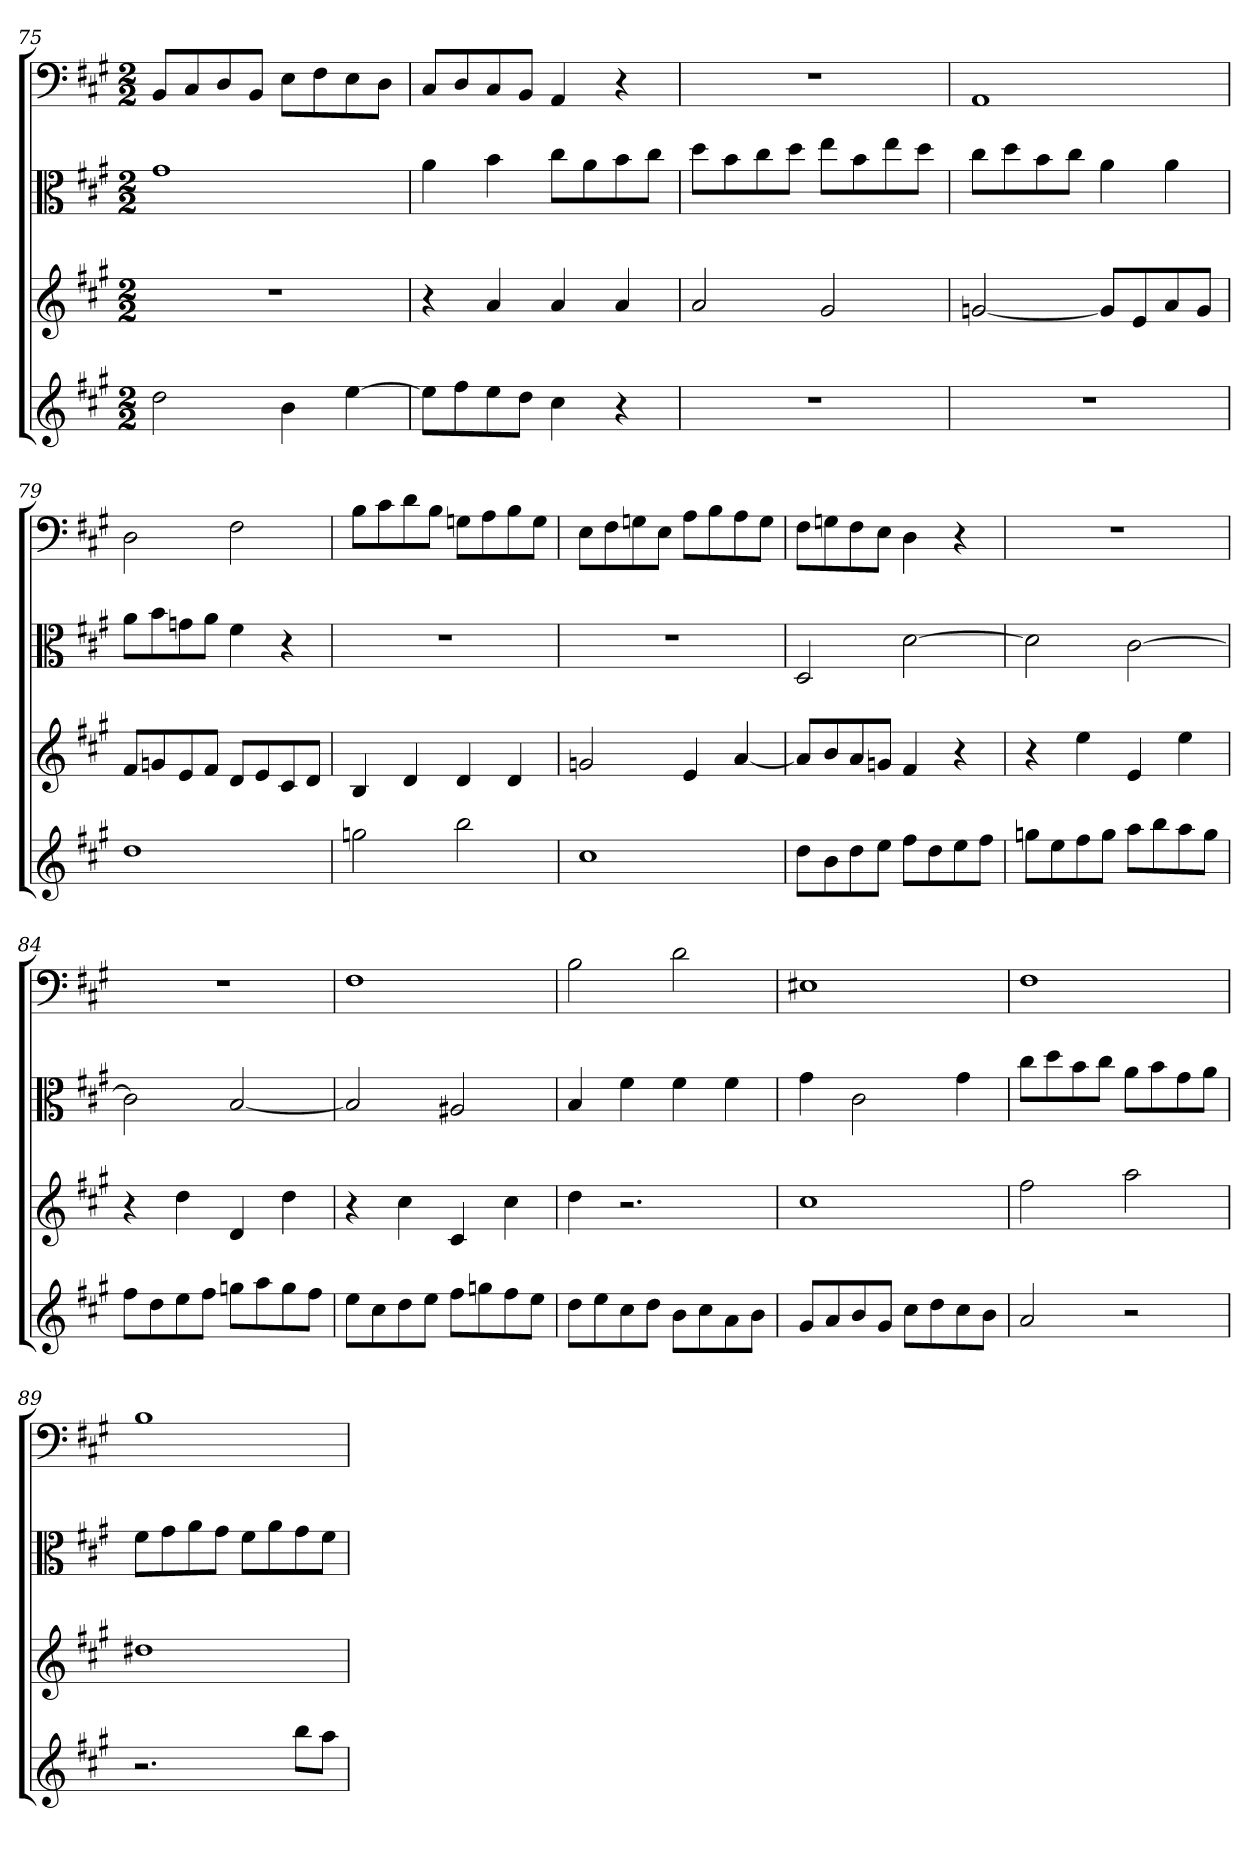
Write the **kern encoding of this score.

**kern	**kern	**kern	**kern
*part4	*part3	*part2	*part1
*staff4	*staff3	*staff2	*staff1
*	*	*clefC3	*clefF4
*k[f#c#g#]	*k[f#c#g#]	*k[f#c#g#]	*k[f#c#g#]
*A:	*A:	*A:	*A:
*M2/2	*M2/2	*M2/2	*M2/2
=75	=75	=75	=75
2dd	1r	1g#	8BB/L
.	.	.	8C#/
.	.	.	8D/
.	.	.	8BB/J
4b	.	.	8E\L
.	.	.	8F#\
[4ee	.	.	8E\
.	.	.	8D\J
=76	=76	=76	=76
8eeL]	4r	4a	8C#/L
8ff#	.	.	8D/
8ee	4a	4b	8C#/
8ddJ	.	.	8BB/J
4cc#	4a	8cc#\L	4AA
.	.	8a\	.
4r	4a	8b\	4r
.	.	8cc#\J	.
=77	=77	=77	=77
1r	2a	8dd\L	1r
.	.	8b\	.
.	.	8cc#\	.
.	.	8dd\J	.
.	2g#	8ee\L	.
.	.	8b\	.
.	.	8ee\	.
.	.	8dd\J	.
=78	=78	=78	=78
1r	[2gn	8cc#\L	1AA
.	.	8dd\	.
.	.	8b\	.
.	.	8cc#\J	.
.	8gL]	4a	.
.	8e	.	.
.	8a	4a	.
.	8gJ	.	.
=79	=79	=79	=79
1dd	8f#L	8a\L	2D
.	8gn	8b\	.
.	8e	8gn\	.
.	8f#J	8a\J	.
.	8dL	4f#	2F#
.	8e	.	.
.	8c#	4r	.
.	8dJ	.	.
=80	=80	=80	=80
2ggn	4B	1r	8B\L
.	.	.	8c#\
.	4d	.	8d\
.	.	.	8B\J
2bb	4d	.	8Gn\L
.	.	.	8A\
.	4d	.	8B\
.	.	.	8G\J
=81	=81	=81	=81
1cc#	2gn	1r	8E\L
.	.	.	8F#\
.	.	.	8Gn\
.	.	.	8E\J
.	4e	.	8A\L
.	.	.	8B\
.	[4a	.	8A\
.	.	.	8G\J
=82	=82	=82	=82
8ddL	8aL]	2D	8F#\L
8b	8b	.	8Gn\
8dd	8a	.	8F#\
8eeJ	8gnJ	.	8E\J
8ff#L	4f#	[2d	4D
8dd	.	.	.
8ee	4r	.	4r
8ff#J	.	.	.
=83	=83	=83	=83
8ggnL	4r	2d]	1r
8ee	.	.	.
8ff#	4ee	.	.
8ggJ	.	.	.
8aaL	4e	[2c#	.
8bb	.	.	.
8aa	4ee	.	.
8ggJ	.	.	.
=84	=84	=84	=84
8ff#L	4r	2c#]	1r
8dd	.	.	.
8ee	4dd	.	.
8ff#J	.	.	.
8ggnL	4d	[2B	.
8aa	.	.	.
8gg	4dd	.	.
8ff#J	.	.	.
=85	=85	=85	=85
8eeL	4r	2B]	1F#
8cc#	.	.	.
8dd	4cc#	.	.
8eeJ	.	.	.
8ff#L	4c#	2A#X	.
8ggn	.	.	.
8ff#	4cc#	.	.
8eeJ	.	.	.
=86	=86	=86	=86
8ddL	4dd	4B	2B
8ee	.	.	.
8cc#	2.r	4f#	.
8ddJ	.	.	.
8bL	.	4f#	2d
8cc#	.	.	.
8a	.	4f#	.
8bJ	.	.	.
=87	=87	=87	=87
8g#L	1cc#	4g#	1E#X
8a	.	.	.
8b	.	2c#	.
8g#J	.	.	.
8cc#L	.	.	.
8dd	.	.	.
8cc#	.	4g#	.
8bJ	.	.	.
=88	=88	=88	=88
2a	2ff#	8cc#\L	1F#
.	.	8dd\	.
.	.	8b\	.
.	.	8cc#\J	.
2r	2aa	8a\L	.
.	.	8b\	.
.	.	8g#\	.
.	.	8a\J	.
=89	=89	=89	=89
2.r	1dd#X	8f#\L	1B
.	.	8g#\	.
.	.	8a\	.
.	.	8g#\J	.
.	.	8f#\L	.
.	.	8a\	.
8bbL	.	8g#\	.
8aaJ	.	8f#\J	.
=	=	=	=
*-	*-	*-	*-
